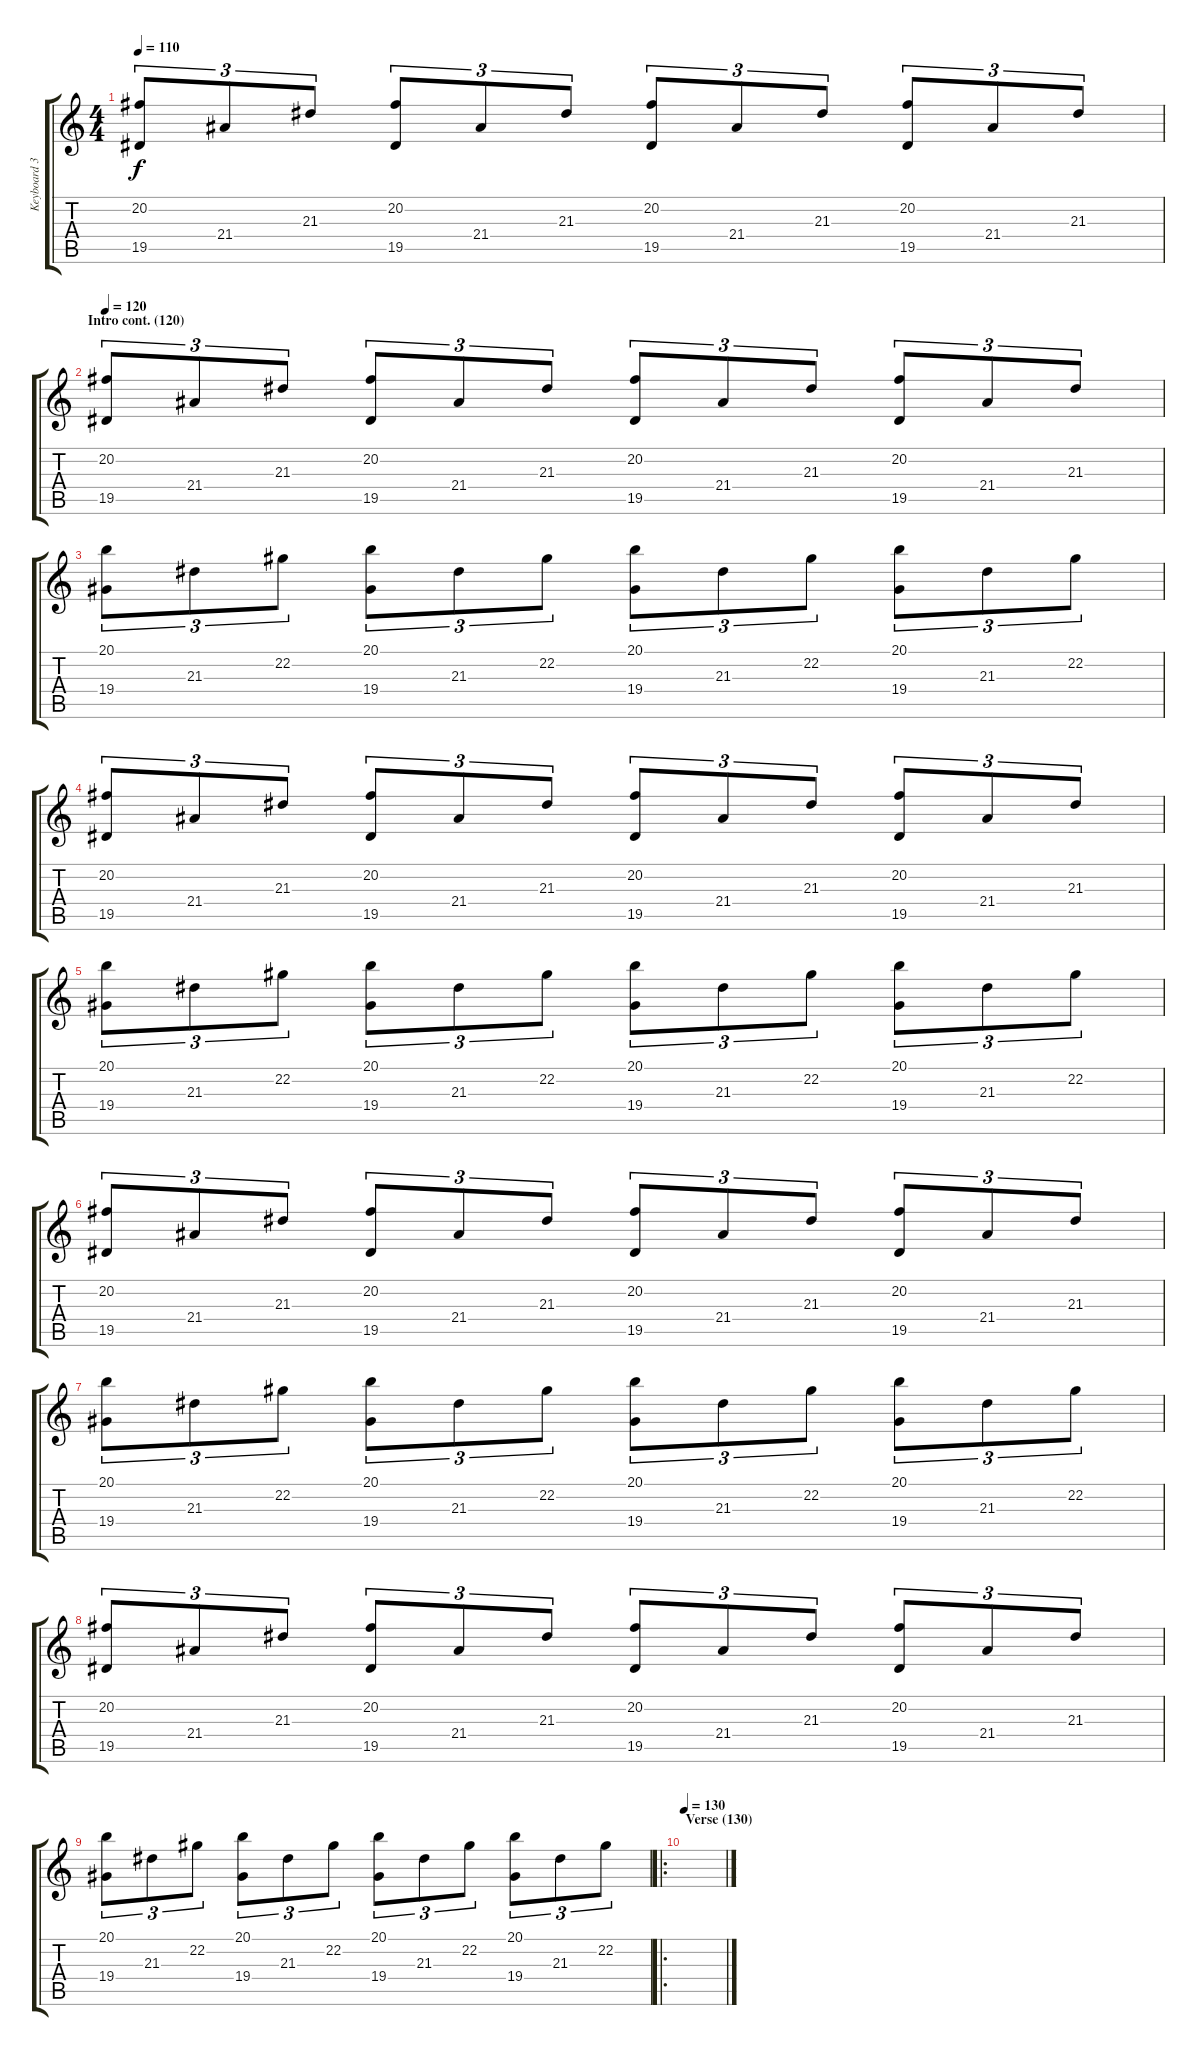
\track ("Keyboard 3" "Keyboard 3") {instrument acousticgrandpiano}
\staff {score tabs}
\tuning (Eb4 Bb3 Gb3 Db3 Ab2 Eb2) {hide}
\ts (4 4)
\tempo 110
\clef g2
\ks c
(20.2 19.5).8{tu (3 2) dy f} 21.4.8{tu (3 2)} 21.3.8{tu (3 2)} (20.2 19.5).8{tu (3 2)} 21.4.8{tu (3 2)} 21.3.8{tu (3 2)} (20.2 19.5).8{tu (3 2)} 21.4.8{tu (3 2)} 21.3.8{tu (3 2)} (20.2 19.5).8{tu (3 2)} 21.4.8{tu (3 2)} 21.3.8{tu (3 2)} |
\section ("" "Intro cont. (120)")
\tempo 120
(20.2 19.5).8{tu (3 2)} 21.4.8{tu (3 2)} 21.3.8{tu (3 2)} (20.2 19.5).8{tu (3 2)} 21.4.8{tu (3 2)} 21.3.8{tu (3 2)} (20.2 19.5).8{tu (3 2)} 21.4.8{tu (3 2)} 21.3.8{tu (3 2)} (20.2 19.5).8{tu (3 2)} 21.4.8{tu (3 2)} 21.3.8{tu (3 2)} |
(20.1 19.4).8{tu (3 2)} 21.3.8{tu (3 2)} 22.2.8{tu (3 2)} (20.1 19.4).8{tu (3 2)} 21.3.8{tu (3 2)} 22.2.8{tu (3 2)} (20.1 19.4).8{tu (3 2)} 21.3.8{tu (3 2)} 22.2.8{tu (3 2)} (20.1 19.4).8{tu (3 2)} 21.3.8{tu (3 2)} 22.2.8{tu (3 2)} |
(20.2 19.5).8{tu (3 2) volume 11 instrument acousticgrandpiano} 21.4.8{tu (3 2)} 21.3.8{tu (3 2)} (20.2 19.5).8{tu (3 2)} 21.4.8{tu (3 2)} 21.3.8{tu (3 2)} (20.2 19.5).8{tu (3 2)} 21.4.8{tu (3 2)} 21.3.8{tu (3 2)} (20.2 19.5).8{tu (3 2)} 21.4.8{tu (3 2)} 21.3.8{tu (3 2)} |
(20.1 19.4).8{tu (3 2)} 21.3.8{tu (3 2)} 22.2.8{tu (3 2)} (20.1 19.4).8{tu (3 2)} 21.3.8{tu (3 2)} 22.2.8{tu (3 2)} (20.1 19.4).8{tu (3 2)} 21.3.8{tu (3 2)} 22.2.8{tu (3 2)} (20.1 19.4).8{tu (3 2)} 21.3.8{tu (3 2)} 22.2.8{tu (3 2)} |
(20.2 19.5).8{tu (3 2)} 21.4.8{tu (3 2)} 21.3.8{tu (3 2)} (20.2 19.5).8{tu (3 2)} 21.4.8{tu (3 2)} 21.3.8{tu (3 2)} (20.2 19.5).8{tu (3 2)} 21.4.8{tu (3 2)} 21.3.8{tu (3 2)} (20.2 19.5).8{tu (3 2)} 21.4.8{tu (3 2)} 21.3.8{tu (3 2)} |
(20.1 19.4).8{tu (3 2)} 21.3.8{tu (3 2)} 22.2.8{tu (3 2)} (20.1 19.4).8{tu (3 2)} 21.3.8{tu (3 2)} 22.2.8{tu (3 2)} (20.1 19.4).8{tu (3 2)} 21.3.8{tu (3 2)} 22.2.8{tu (3 2)} (20.1 19.4).8{tu (3 2)} 21.3.8{tu (3 2)} 22.2.8{tu (3 2)} |
(20.2 19.5).8{tu (3 2)} 21.4.8{tu (3 2)} 21.3.8{tu (3 2)} (20.2 19.5).8{tu (3 2)} 21.4.8{tu (3 2)} 21.3.8{tu (3 2)} (20.2 19.5).8{tu (3 2)} 21.4.8{tu (3 2)} 21.3.8{tu (3 2)} (20.2 19.5).8{tu (3 2)} 21.4.8{tu (3 2)} 21.3.8{tu (3 2)} |
(20.1 19.4).8{tu (3 2)} 21.3.8{tu (3 2)} 22.2.8{tu (3 2)} (20.1 19.4).8{tu (3 2)} 21.3.8{tu (3 2)} 22.2.8{tu (3 2)} (20.1 19.4).8{tu (3 2)} 21.3.8{tu (3 2)} 22.2.8{tu (3 2)} (20.1 19.4).8{tu (3 2)} 21.3.8{tu (3 2)} 22.2.8{tu (3 2)} |
\ro
\section ("" "Verse (130)")
\tempo 130
